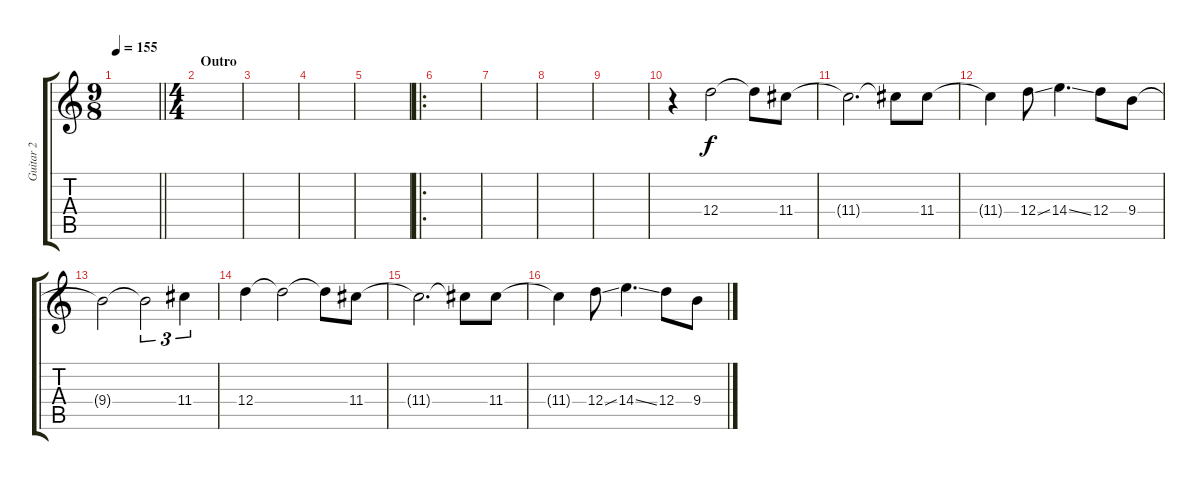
\track ("Guitar 2" "Guitar 2") {instrument distortionguitar}
\staff {score tabs}
\tuning (E4 B3 G3 D3 A2 E2) {hide}
\ts (9 8)
\tempo 155
\clef g2
\barLineRight lightlight
\ks c
|
\ts (4 4)
\section ("" "Outro")
|
|
|
|
\ro
|
|
|
|
r.4{instrument distortionguitar} 12.4.2{dy f} 12.4{t}.8 11.4.8 |
11.4{t}.2{d} 11.4{t}.8 11.4.8 |
11.4{t}.4 12.4{ss}.8 14.4{ss}.4{d} 12.4.8 9.4.8 |
9.4{t}.2 9.4{t}.2{tu (3 2)} 11.4.4{tu (3 2)} |
12.4.4 12.4{t}.2 12.4{t}.8 11.4.8 |
11.4{t}.2{d} 11.4{t}.8 11.4.8 |
11.4{t}.4 12.4{ss}.8 14.4{ss}.4{d} 12.4.8 9.4.8
